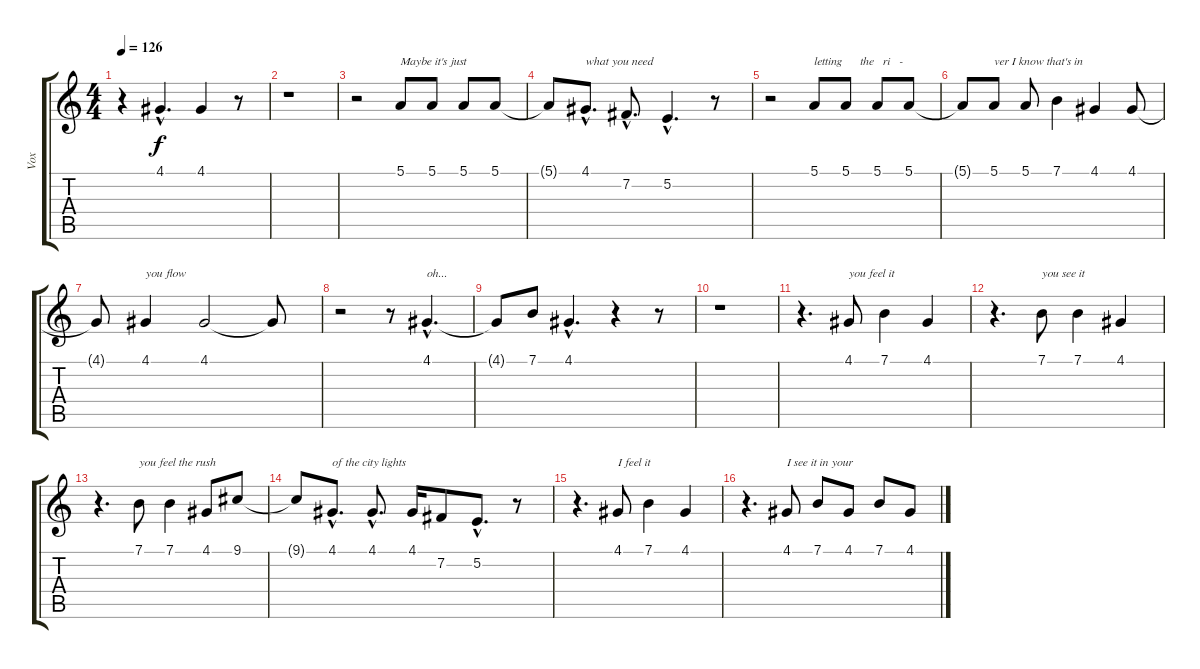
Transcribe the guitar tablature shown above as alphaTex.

\track ("Vox" "Vox") {instrument violin}
\staff {score tabs}
\tuning (E4 B3 G3 D3 A2 E2) {hide}
\ts (4 4)
\tempo 126
\clef g2
\ks c
r.4{dy f} 4.1{hac}.4{d} 4.1.4 r.8 |
r.1 |
r.2 5.1.8{txt "Maybe it's just"} 5.1.8 5.1.8 5.1.8 |
5.1{t}.8 4.1{hac}.8{d txt "what you need"} 7.2{hac}.8{d} 5.2{hac}.4{d} r.8 |
r.2 5.1.8{txt "letting      the   ri   -"} 5.1.8 5.1.8 5.1.8 |
5.1{t}.8 5.1.8{txt "ver I know that's in"} 5.1.8 7.1.4 4.1.4 4.1.8 |
4.1{t}.8 4.1.4{txt "you flow"} 4.1.2 4.1{t}.8 |
r.2 r.8 4.1{hac}.4{d txt "oh..."} |
4.1{t}.8 7.1.8 4.1{hac}.4{d} r.4 r.8 |
r.1 |
r.4{d} 4.1.8{txt "you feel it"} 7.1.4 4.1.4 |
r.4{d} 7.1.8{txt "you see it"} 7.1.4 4.1.4 |
r.4{d} 7.1.8{txt "you feel the rush"} 7.1.4 4.1.8 9.1.8 |
9.1{t}.8 4.1{hac}.8{d txt "of the city lights"} 4.1{hac}.8{d} 4.1.16 7.2.8 5.2{hac}.8{d} r.8 |
r.4{d} 4.1.8{txt "I feel it"} 7.1.4 4.1.4 |
r.4{d} 4.1.8{txt "I see it in your"} 7.1.8 4.1.8 7.1.8 4.1.8
